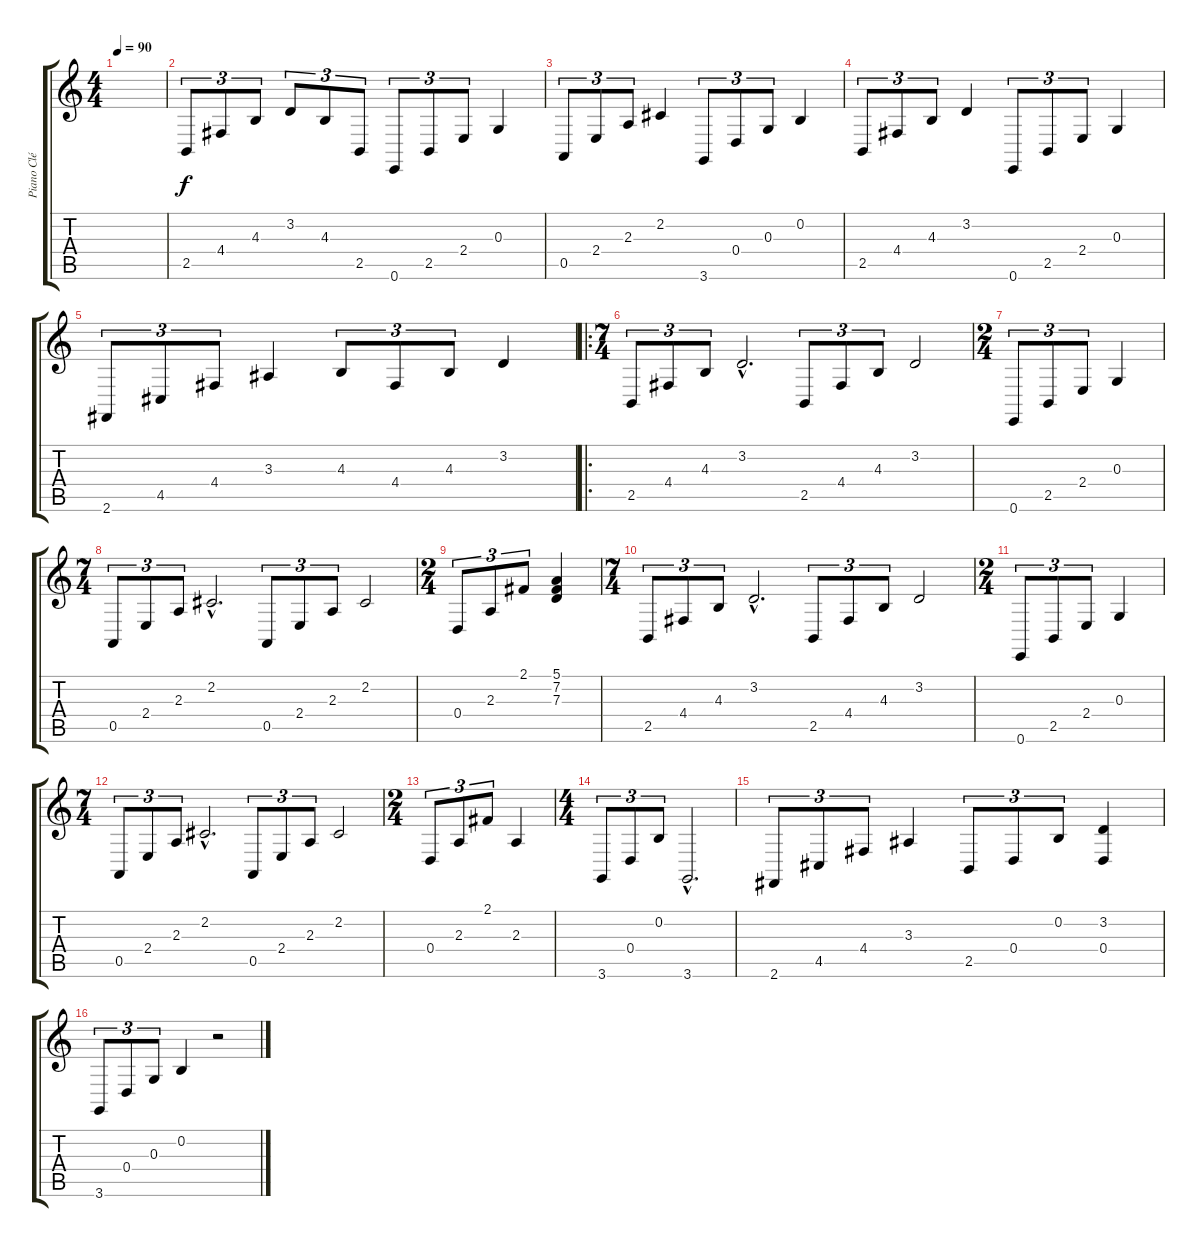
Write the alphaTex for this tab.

\track ("Piano Clé de Fa" "Piano Clé ") {instrument acousticgrandpiano}
\staff {score tabs}
\tuning (E4 B3 G3 D3 A2 E2) {hide}
\ts (4 4)
\tempo 90
\clef g2
\ks c
|
2.5.8{tu (3 2)} 4.4.8{tu (3 2)} 4.3.8{tu (3 2)} 3.2.8{tu (3 2)} 4.3.8{tu (3 2)} 2.5.8{tu (3 2)} 0.6.8{tu (3 2)} 2.5.8{tu (3 2)} 2.4.8{tu (3 2)} 0.3.4 |
0.5.8{tu (3 2)} 2.4.8{tu (3 2)} 2.3.8{tu (3 2)} 2.2.4 3.6.8{tu (3 2)} 0.4.8{tu (3 2)} 0.3.8{tu (3 2)} 0.2.4 |
2.5.8{tu (3 2)} 4.4.8{tu (3 2)} 4.3.8{tu (3 2)} 3.2.4 0.6.8{tu (3 2)} 2.5.8{tu (3 2)} 2.4.8{tu (3 2)} 0.3.4 |
2.6.8{tu (3 2)} 4.5.8{tu (3 2)} 4.4.8{tu (3 2)} 3.3.4 4.3.8{tu (3 2)} 4.4.8{tu (3 2)} 4.3.8{tu (3 2)} 3.2.4 |
\ro
\ts (7 4)
2.5.8{tu (3 2)} 4.4.8{tu (3 2)} 4.3.8{tu (3 2)} 3.2{hac}.2{d} 2.5.8{tu (3 2)} 4.4.8{tu (3 2)} 4.3.8{tu (3 2)} 3.2.2 |
\ts (2 4)
0.6.8{tu (3 2)} 2.5.8{tu (3 2)} 2.4.8{tu (3 2)} 0.3.4 |
\ts (7 4)
0.5.8{tu (3 2)} 2.4.8{tu (3 2)} 2.3.8{tu (3 2)} 2.2{hac}.2{d} 0.5.8{tu (3 2)} 2.4.8{tu (3 2)} 2.3.8{tu (3 2)} 2.2.2 |
\ts (2 4)
0.4.8{tu (3 2)} 2.3.8{tu (3 2)} 2.1.8{tu (3 2)} (5.1 7.2 7.3).4 |
\ts (7 4)
2.5.8{tu (3 2)} 4.4.8{tu (3 2)} 4.3.8{tu (3 2)} 3.2{hac}.2{d} 2.5.8{tu (3 2)} 4.4.8{tu (3 2)} 4.3.8{tu (3 2)} 3.2.2 |
\ts (2 4)
0.6.8{tu (3 2)} 2.5.8{tu (3 2)} 2.4.8{tu (3 2)} 0.3.4 |
\ts (7 4)
0.5.8{tu (3 2)} 2.4.8{tu (3 2)} 2.3.8{tu (3 2)} 2.2{hac}.2{d} 0.5.8{tu (3 2)} 2.4.8{tu (3 2)} 2.3.8{tu (3 2)} 2.2.2 |
\ts (2 4)
0.4.8{tu (3 2)} 2.3.8{tu (3 2)} 2.1.8{tu (3 2)} 2.3.4 |
\ts (4 4)
3.6.8{tu (3 2)} 0.4.8{tu (3 2)} 0.2.8{tu (3 2)} 3.6{hac}.2{d} |
2.6.8{tu (3 2)} 4.5.8{tu (3 2)} 4.4.8{tu (3 2)} 3.3.4 2.5.8{tu (3 2)} 0.4.8{tu (3 2)} 0.2.8{tu (3 2)} (3.2 0.4).4 |
3.6.8{tu (3 2)} 0.4.8{tu (3 2)} 0.3.8{tu (3 2)} 0.2.4 r.2
